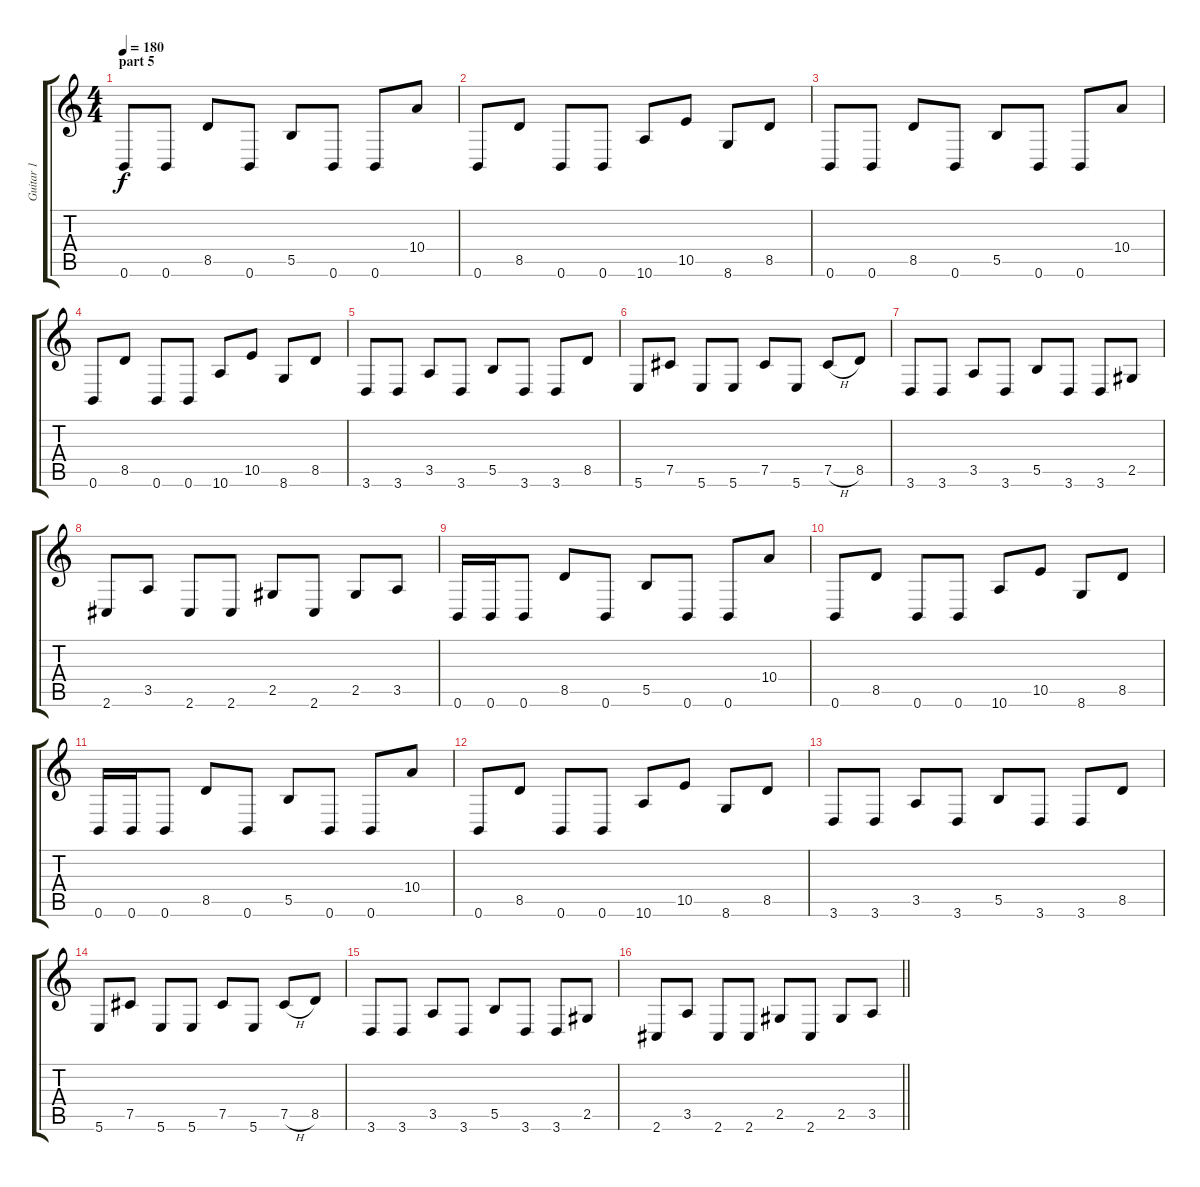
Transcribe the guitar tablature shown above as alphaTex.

\track ("Guitar 1" "Guitar 1") {instrument distortionguitar}
\staff {score tabs}
\tuning (Db4 Ab3 E3 B2 Gb2 B1) {hide}
\ts (4 4)
\section ("" "part 5")
\tempo 180
\clef g2
\ks c
0.6.8{dy f} 0.6.8 8.5.8 0.6.8 5.5.8 0.6.8 0.6.8 10.4.8 |
0.6.8 8.5.8 0.6.8 0.6.8 10.6.8 10.5.8 8.6.8 8.5.8 |
0.6.8 0.6.8 8.5.8 0.6.8 5.5.8 0.6.8 0.6.8 10.4.8 |
0.6.8 8.5.8 0.6.8 0.6.8 10.6.8 10.5.8 8.6.8 8.5.8 |
3.6.8 3.6.8 3.5.8 3.6.8 5.5.8 3.6.8 3.6.8 8.5.8 |
5.6.8 7.5.8 5.6.8 5.6.8 7.5.8 5.6.8 7.5{h}.8 8.5.8 |
3.6.8 3.6.8 3.5.8 3.6.8 5.5.8 3.6.8 3.6.8 2.5.8 |
2.6.8 3.5.8 2.6.8 2.6.8 2.5.8 2.6.8 2.5.8 3.5.8 |
0.6.16 0.6.16 0.6.8 8.5.8 0.6.8 5.5.8 0.6.8 0.6.8 10.4.8 |
0.6.8 8.5.8 0.6.8 0.6.8 10.6.8 10.5.8 8.6.8 8.5.8 |
0.6.16 0.6.16 0.6.8 8.5.8 0.6.8 5.5.8 0.6.8 0.6.8 10.4.8 |
0.6.8 8.5.8 0.6.8 0.6.8 10.6.8 10.5.8 8.6.8 8.5.8 |
3.6.8 3.6.8 3.5.8 3.6.8 5.5.8 3.6.8 3.6.8 8.5.8 |
5.6.8 7.5.8 5.6.8 5.6.8 7.5.8 5.6.8 7.5{h}.8 8.5.8 |
3.6.8 3.6.8 3.5.8 3.6.8 5.5.8 3.6.8 3.6.8 2.5.8 |
\barLineRight lightlight
2.6.8 3.5.8 2.6.8 2.6.8 2.5.8 2.6.8 2.5.8 3.5.8
